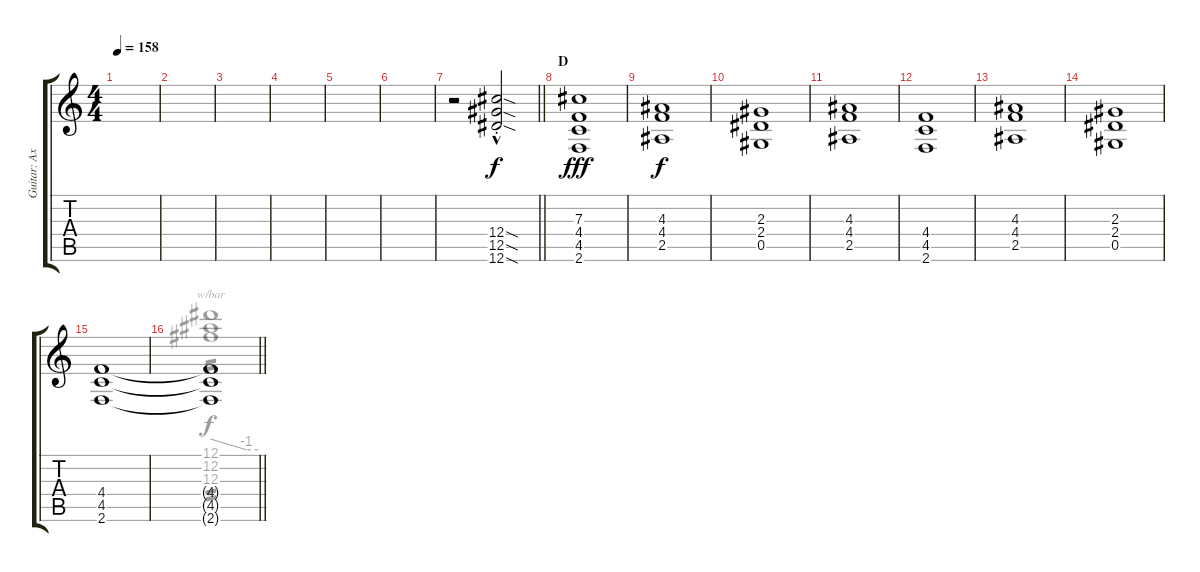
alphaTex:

\track ("Guitar: Axel" "Guitar: Ax") {instrument overdrivenguitar}
\staff {score tabs}
\tuning (Eb4 Bb3 Gb3 Db3 Ab2 Eb2) {hide}
\voice
\ts (4 4)
\tempo 158
\clef g2
\ks c
|
|
|
|
|
|
\barLineRight lightlight
r.2 (12.4{sod hac st} 12.5{sod hac st} 12.6{sod hac st}).2 |
\section ("" "D")
(7.3 4.4 4.5 2.6).1{dy fff} |
(4.3 4.4 2.5).1{dy f} |
(2.3 2.4 0.5).1 |
(4.3 4.4 2.5).1 |
(4.4 4.5 2.6).1 |
(4.3 4.4 2.5).1 |
(2.3 2.4 0.5).1 |
(4.4 4.5 2.6).1 |
\barLineRight lightlight
(4.4{t} 4.5{t} 2.6{t}).1
\voice
\clef g2
\ottava regular
\simile none
\ks c
|
|
|
|
|
|
\barLineRight lightlight
|
|
|
|
|
|
|
|
|
\barLineRight lightlight
(12.1 12.2 12.3).1{tbe (custom default 0 0 45 -4 60 -4) tp 2}
